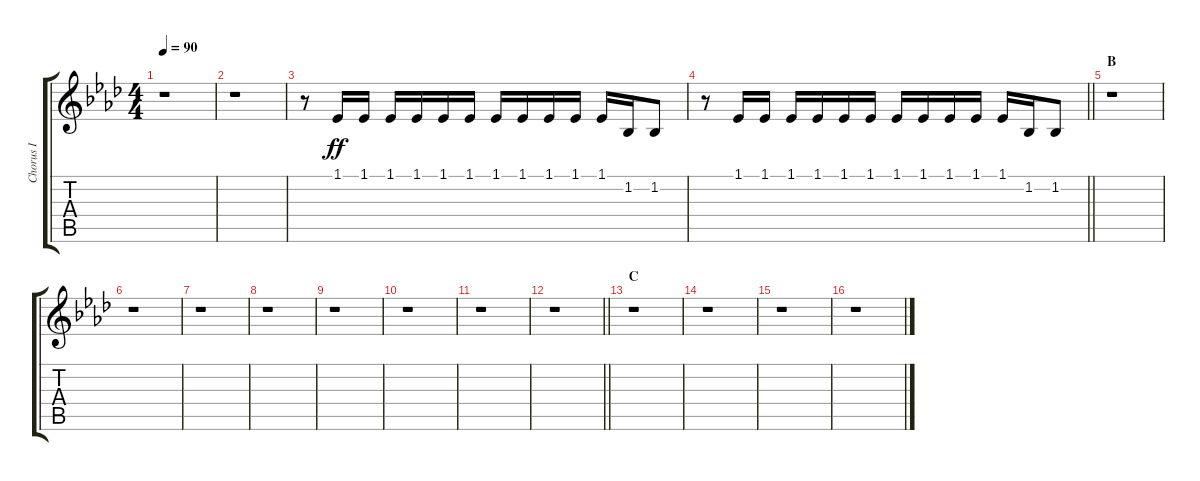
\track ("Chorus I" "Chorus I") {instrument voiceoohs}
\staff {score tabs}
\tuning (D4 A3 F3 C3 G2 D2) {hide}
\ts (4 4)
\tempo 90
\clef g2
\ks ab
r.1{dy ff} |
r.1 |
r.8 1.1.16 1.1.16 1.1.16 1.1.16 1.1.16 1.1.16 1.1.16 1.1.16 1.1.16 1.1.16 1.1.16 1.2.16 1.2.8 |
\barLineRight lightlight
r.8 1.1.16 1.1.16 1.1.16 1.1.16 1.1.16 1.1.16 1.1.16 1.1.16 1.1.16 1.1.16 1.1.16 1.2.16 1.2.8 |
\section ("" "B")
r.1 |
r.1 |
r.1 |
r.1 |
r.1 |
r.1 |
r.1 |
\barLineRight lightlight
r.1 |
\section ("" "C")
r.1 |
r.1 |
r.1 |
r.1
